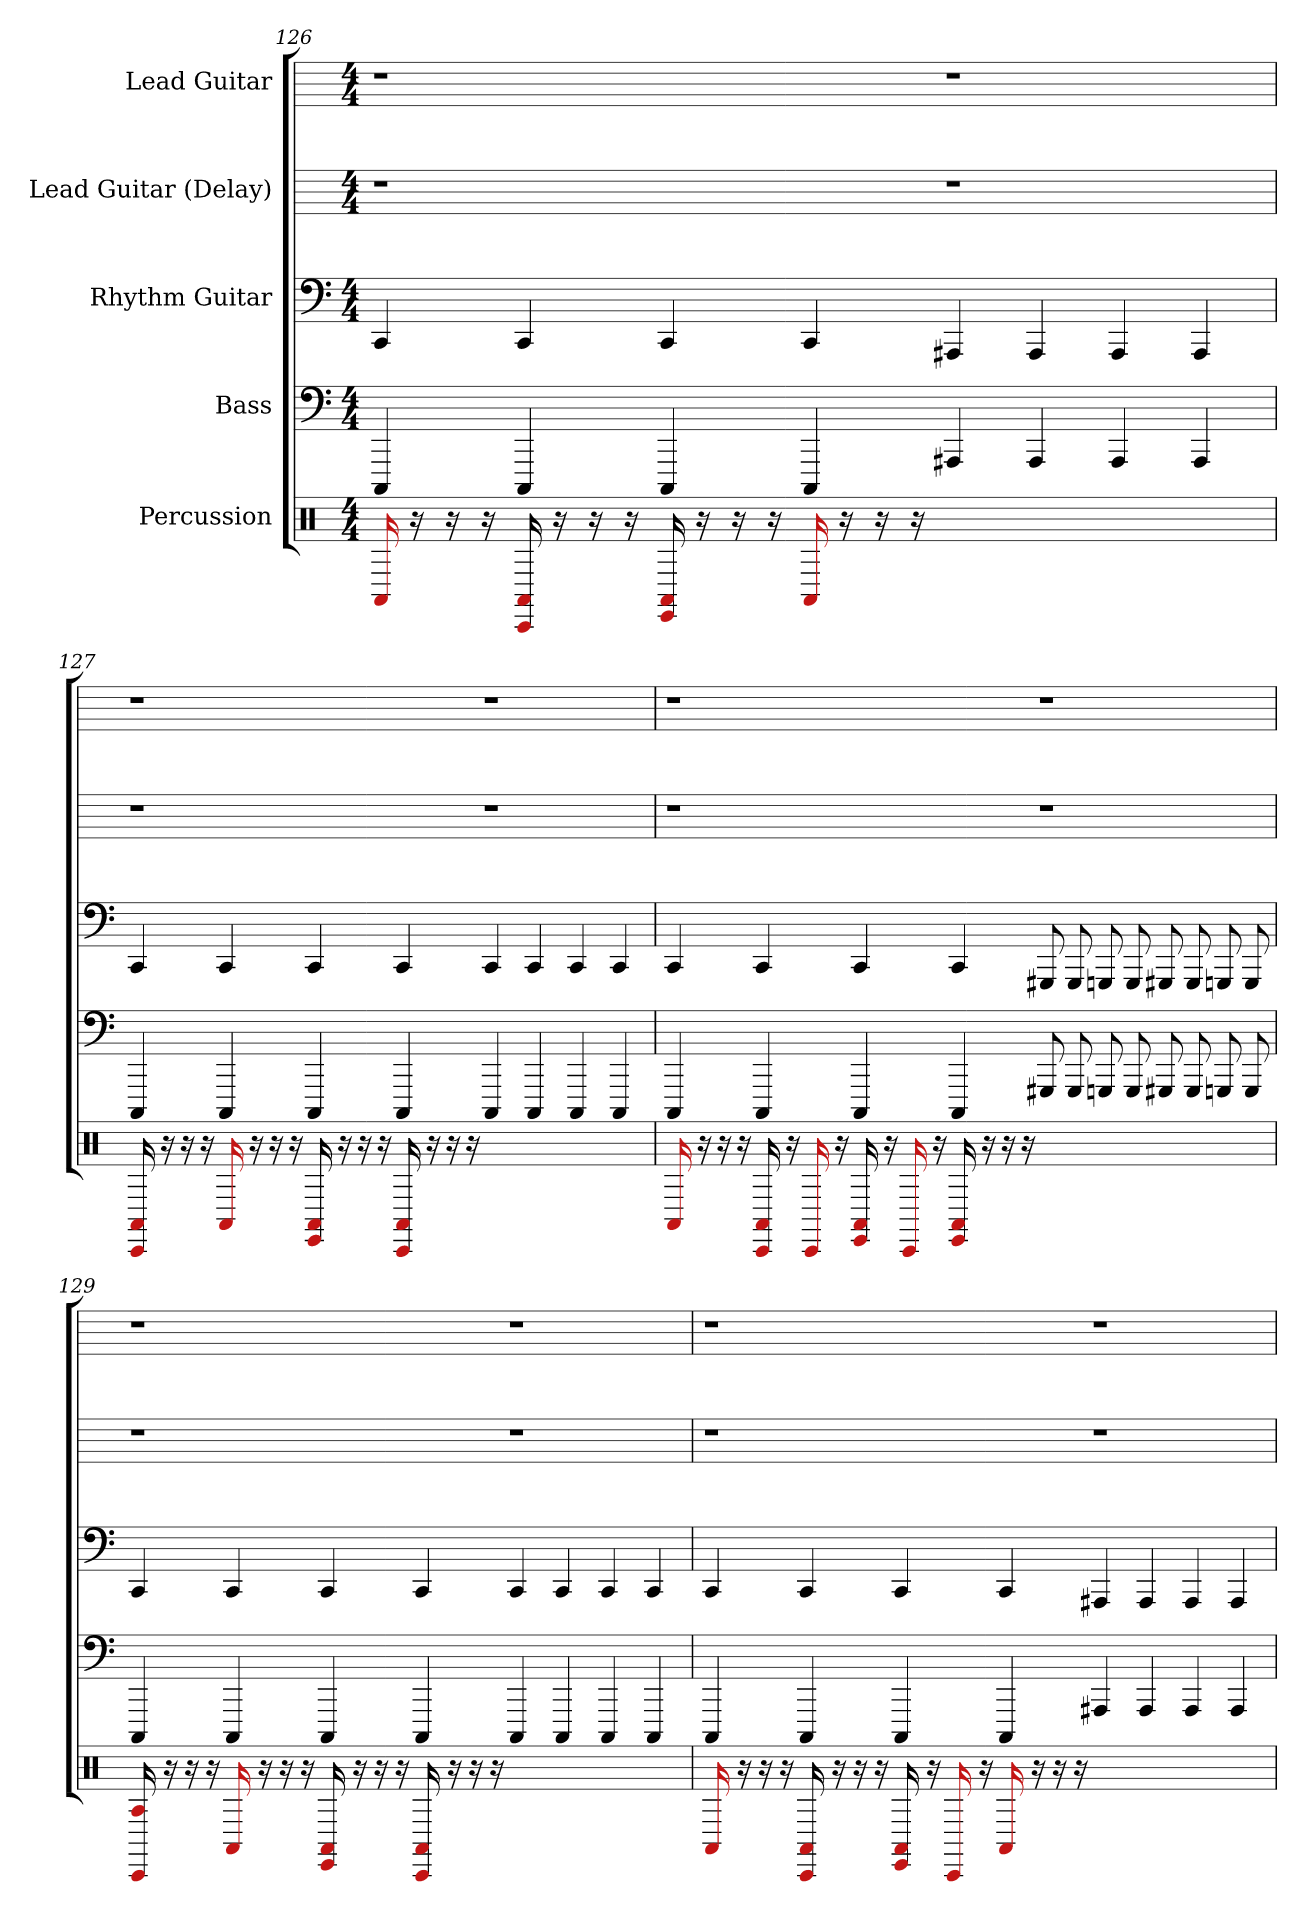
**kern	**kern	**kern	**kern	**kern
*part5	*part4	*part3	*part2	*part1
*staff5	*staff4	*staff3	*staff2	*staff1
*I"Percussion	*I"Bass	*I"Rhythm Guitar	*I"Lead Guitar (Delay)	*I"Lead Guitar
*clefX	*	*	*	*
*k[]	*k[]	*k[]	*k[]	*k[]
*M4/4	*M4/4	*M4/4	*M4/4	*M4/4
=126	=126	=126	=126	=126
16AA#	4CCC	4CC	1r	1r
16r	.	.	.	.
16r	.	.	.	.
16r	.	.	.	.
16AA# 16CC	4CCC	4CC	.	.
16r	.	.	.	.
16r	.	.	.	.
16r	.	.	.	.
16AA# 16EE	4CCC	4CC	.	.
16r	.	.	.	.
16r	.	.	.	.
16r	.	.	.	.
16AA#	4CCC	4CC	.	.
16r	.	.	.	.
16r	.	.	.	.
16r	.	.	.	.
1ryy	4AAA#	4AAA#	1r	1r
.	4AAA#	4AAA#	.	.
.	4AAA#	4AAA#	.	.
.	4AAA#	4AAA#	.	.
=127	=127	=127	=127	=127
16AA# 16CC	4CCC	4CC	1r	1r
16r	.	.	.	.
16r	.	.	.	.
16r	.	.	.	.
16AA#	4CCC	4CC	.	.
16r	.	.	.	.
16r	.	.	.	.
16r	.	.	.	.
16AA# 16EE	4CCC	4CC	.	.
16r	.	.	.	.
16r	.	.	.	.
16r	.	.	.	.
16AA# 16CC	4CCC	4CC	.	.
16r	.	.	.	.
16r	.	.	.	.
16r	.	.	.	.
1ryy	4CCC	4CC	1r	1r
.	4CCC	4CC	.	.
.	4CCC	4CC	.	.
.	4CCC	4CC	.	.
=128	=128	=128	=128	=128
16AA#	4CCC	4CC	1r	1r
16r	.	.	.	.
16r	.	.	.	.
16r	.	.	.	.
16AA# 16CC	4CCC	4CC	.	.
16r	.	.	.	.
16CC	.	.	.	.
16r	.	.	.	.
16AA# 16EE	4CCC	4CC	.	.
16r	.	.	.	.
16CC	.	.	.	.
16r	.	.	.	.
16AA# 16EE	4CCC	4CC	.	.
16r	.	.	.	.
16r	.	.	.	.
16r	.	.	.	.
1ryy	8GGG#	8GGG#	1r	1r
.	8GGG#	8GGG#	.	.
.	8GGG	8GGG	.	.
.	8GGG	8GGG	.	.
.	8GGG#	8GGG#	.	.
.	8GGG#	8GGG#	.	.
.	8GGG	8GGG	.	.
.	8GGG	8GGG	.	.
=129	=129	=129	=129	=129
16A 16CC	4CCC	4CC	1r	1r
16r	.	.	.	.
16r	.	.	.	.
16r	.	.	.	.
16AA#	4CCC	4CC	.	.
16r	.	.	.	.
16r	.	.	.	.
16r	.	.	.	.
16AA# 16EE	4CCC	4CC	.	.
16r	.	.	.	.
16r	.	.	.	.
16r	.	.	.	.
16AA# 16CC	4CCC	4CC	.	.
16r	.	.	.	.
16r	.	.	.	.
16r	.	.	.	.
1ryy	4CCC	4CC	1r	1r
.	4CCC	4CC	.	.
.	4CCC	4CC	.	.
.	4CCC	4CC	.	.
=130	=130	=130	=130	=130
16AA#	4CCC	4CC	1r	1r
16r	.	.	.	.
16r	.	.	.	.
16r	.	.	.	.
16AA# 16CC	4CCC	4CC	.	.
16r	.	.	.	.
16r	.	.	.	.
16r	.	.	.	.
16AA# 16EE	4CCC	4CC	.	.
16r	.	.	.	.
16CC	.	.	.	.
16r	.	.	.	.
16AA#	4CCC	4CC	.	.
16r	.	.	.	.
16r	.	.	.	.
16r	.	.	.	.
1ryy	4AAA#	4AAA#	1r	1r
.	4AAA#	4AAA#	.	.
.	4AAA#	4AAA#	.	.
.	4AAA#	4AAA#	.	.
=	=	=	=	=
*-	*-	*-	*-	*-
